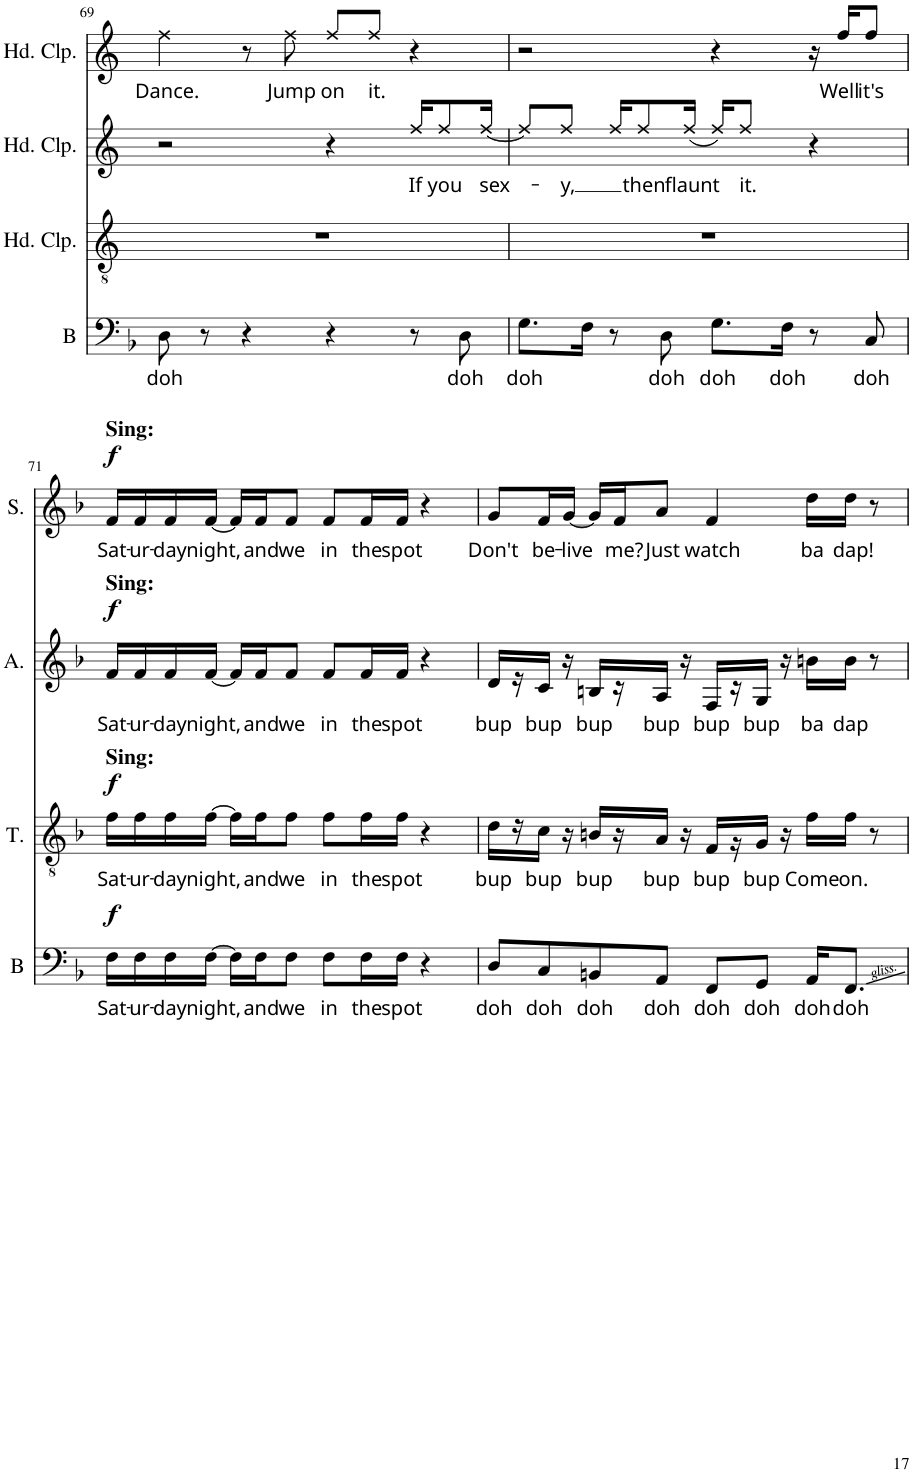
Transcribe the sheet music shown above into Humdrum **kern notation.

**kern	**kern	**dynam	**kern	**text	**dynam	**kern	**text	**dynam	**kern	**text	**dynam	**kern	**text	**dynam
*part5	*part5	*part5	*part4	*part4	*part4	*part3	*part3	*part3	*part2	*part2	*part2	*part1	*part1	*part1
*staff6	*staff5	*staff5/6	*staff4	*staff4	*staff4	*staff3	*staff3	*staff3	*staff2	*staff2	*staff2	*staff1	*staff1	*staff1
*I"Piano	*	*	*I"Bass	*	*	*I"Tenor	*	*	*I"Alto	*	*	*I"Soprano	*	*
*I'Pno	*	*	*I'B	*	*	*I'T	*	*	*I'A	*	*	*I'S	*	*
!!LO:PB:g=z
*clefF4	*clefG2	*	*clefF4	*	*	*clefGv2	*	*	*clefG2	*	*	*clefG2	*	*
*k[b-]	*k[b-]	*	*k[b-]	*	*	*k[b-]	*	*	*k[b-]	*	*	*k[b-]	*	*
*M4/4	*M4/4	*	*M4/4	*	*	*M4/4	*	*	*M4/4	*	*	*M4/4	*	*
=69	=69	=69	=69	=69	=69	=69	=69	=69	=69	=69	=69	=69	=69	=69
!	!	!LO:DY:b=2	!	!LO:LY:b	!	!	!	!	!	!	!	!	!LO:LY:b	!
8D	4ryy	f	8D\	doh	.	1r	.	.	2r	.	.	4b-\	Dance.	.
8r	.	.	8r	.	.	.	.	.	.	.	.	.	.	.
4r	8r	.	4r	.	.	.	.	.	.	.	.	8r	.	.
!	!	!	!	!	!	!	!	!	!	!	!	!	!LO:LY:b	!
.	2ryy	.	.	.	.	.	.	.	.	.	.	8b-\	Jump	.
!	!	!	!	!	!	!	!	!	!	!	!	!	!LO:LY:b	!
4r	.	.	4r	.	.	.	.	.	4r	.	.	8b-/L	on	.
!	!	!	!	!	!	!	!	!	!	!	!	!	!LO:LY:b	!
.	.	.	.	.	.	.	.	.	.	.	.	8b-/J	it.	.
!	!	!	!	!	!	!	!	!	!	!LO:LY:b	!	!	!	!
8r	.	.	8r	.	.	.	.	.	16b-/KL	If	.	4r	.	.
!	!	!	!	!	!	!	!	!	!	!LO:LY:b	!	!	!	!
.	.	.	.	.	.	.	.	.	8b-/	you	.	.	.	.
!	!	!	!	!LO:LY:b	!	!	!	!	!	!	!	!	!	!
8D	8ryy	.	8D\	doh	.	.	.	.	.	.	.	.	.	.
!	!	!	!	!	!	!	!	!	!	!LO:LY:b	!	!	!	!
.	.	.	.	.	.	.	.	.	[16b-/Jk	sex-	.	.	.	.
=70	=70	=70	=70	=70	=70	=70	=70	=70	=70	=70	=70	=70	=70	=70
!	!	!	!	!LO:LY:b	!	!	!	!	!	!	!	!	!	!
8.G\L	2.ryy	.	8.G\L	doh	.	1r	.	.	8b-/L]	.	.	2r	.	.
!	!	!	!	!	!	!	!	!	!	!LO:LY:b	!	!	!	!
.	.	.	.	.	.	.	.	.	8b-/J	-y,	.	.	.	.
16F\Jk	.	.	16F\Jk	.	.	.	.	.	.	.	.	.	.	.
8r	.	.	8r	.	.	.	.	.	16b-/KL	.	.	.	.	.
!	!	!	!	!	!	!	!	!	!	!LO:LY:b	!	!	!	!
.	.	.	.	.	.	.	.	.	8b-/	then	.	.	.	.
!	!	!	!	!LO:LY:b	!	!	!	!	!	!	!	!	!	!
8D	.	.	8D\	doh	.	.	.	.	.	.	.	.	.	.
!	!	!	!	!	!	!	!	!	!	!LO:LY:b	!	!	!	!
.	.	.	.	.	.	.	.	.	(16b-/Jk	flaunt	.	.	.	.
!	!	!	!	!LO:LY:b	!	!	!	!	!	!	!	!	!	!
8.G\L	.	.	8.G\L	doh	.	.	.	.	16b-/KL)	.	.	4r	.	.
!	!	!	!	!	!	!	!	!	!	!LO:LY:b	!	!	!	!
.	.	.	.	.	.	.	.	.	8b-/J	it.	.	.	.	.
!	!	!	!	!LO:LY:b	!	!	!	!	!	!	!	!	!	!
16F\Jk	.	.	16F\Jk	doh	.	.	.	.	16ryy	.	.	.	.	.
8r	16r	.	8r	.	.	.	.	.	4r	.	.	16r	.	.
!	!	!	!	!	!	!	!	!	!	!	!	!	!LO:LY:b	!
.	16f/KL	.	.	.	.	.	.	.	.	.	.	16a/KL	Well	.
!	!	!	!	!LO:LY:b	!	!	!	!	!	!	!	!	!LO:LY:b	!
8C	8g/J	.	8C/	doh	.	.	.	.	.	.	.	8b-/J	it's	.
!!LO:LB:g=z
=71	=71	=71	=71	=71	=71	=71	=71	=71	=71	=71	=71	=71	=71	=71
!	!	!	!	!	!	!	!	!	!	!	!	!LO:TX:a:B:t=Sing&colon;	!	!
!	!	!	!	!	!	!	!	!	!LO:TX:a:B:t=Sing&colon;	!	!	!	!	!
!	!	!	!	!	!	!LO:TX:a:B:t=Sing&colon;	!	!	!	!	!	!	!	!
!	!	!LO:DY:b	!	!LO:LY:b	!LO:DY:a	!	!LO:LY:b	!LO:DY:a	!	!LO:LY:b	!LO:DY:a	!	!LO:LY:b	!LO:DY:a
16F\LL	16f/LL	f	16F\LL	Sat-	f	16f\LL	Sat-	f	16f/LL	Sat-	f	16f/LL	Sat-	f
!	!	!	!	!LO:LY:b	!	!	!LO:LY:b	!	!	!LO:LY:b	!	!	!LO:LY:b	!
16F\J	16f/J	.	16F\	-ur-	.	16f\	-ur-	.	16f/	-ur-	.	16f/	-ur-	.
!	!	!	!	!LO:LY:b	!	!	!LO:LY:b	!	!	!LO:LY:b	!	!	!LO:LY:b	!
16F\L	16f/L	.	16F\	-day	.	16f\	-day	.	16f/	-day	.	16f/	-day	.
!	!	!	!	!LO:LY:b	!	!	!LO:LY:b	!	!	!LO:LY:b	!	!	!LO:LY:b	!
[>16F\JJ	[>16f/JJ	.	[>16F\JJ	night,	.	[>16f\JJ	night,	.	[<16f/JJ	night,	.	[<16f/JJ	night,	.
16F\LL]	16f/LL]	.	16F\LL]	.	.	16f\LL]	.	.	16f/LL]	.	.	16f/LL]	.	.
!	!	!	!	!LO:LY:b	!	!	!LO:LY:b	!	!	!LO:LY:b	!	!	!LO:LY:b	!
16F\J	16f/J	.	16F\J	and	.	16f\J	and	.	16f/J	and	.	16f/J	and	.
!	!	!	!	!LO:LY:b	!	!	!LO:LY:b	!	!	!LO:LY:b	!	!	!LO:LY:b	!
8F\J	8f/J	.	8F\J	we	.	8f\J	we	.	8f/J	we	.	8f/J	we	.
!	!	!	!	!LO:LY:b	!	!	!LO:LY:b	!	!	!LO:LY:b	!	!	!LO:LY:b	!
8F\L	8f/L	.	8F\L	in	.	8f\L	in	.	8f/L	in	.	8f/L	in	.
!	!	!	!	!LO:LY:b	!	!	!LO:LY:b	!	!	!LO:LY:b	!	!	!LO:LY:b	!
16F\L	16f/L	.	16F\L	the	.	16f\L	the	.	16f/L	the	.	16f/L	the	.
!	!	!	!	!LO:LY:b	!	!	!LO:LY:b	!	!	!LO:LY:b	!	!	!LO:LY:b	!
16F\JJ	16f/JJ	.	16F\JJ	spot	.	16f\JJ	spot	.	16f/JJ	spot	.	16f/JJ	spot	.
4r	4r	.	4r	.	.	4r	.	.	4r	.	.	4r	.	.
=72	=72	=72	=72	=72	=72	=72	=72	=72	=72	=72	=72	=72	=72	=72
*	*^	*	*	*	*	*	*	*	*	*	*	*	*	*
!	!	!	!	!	!LO:LY:b	!	!	!LO:LY:b	!	!	!LO:LY:b	!	!	!LO:LY:b	!
8D/L	8g/L	16d	.	8D/L	doh	.	16d\LL	bup	.	16d/LL	bup	.	8g/L	Don't	.
.	.	16r	.	.	.	.	16r	.	.	16r	.	.	.	.	.
!	!	!	!	!	!LO:LY:b	!	!	!LO:LY:b	!	!	!LO:LY:b	!	!	!LO:LY:b	!
8C/J	16f/L	16c	.	8C/	doh	.	16c\JJ	bup	.	16c/JJ	bup	.	16f/L	be-	.
!	!	!	!	!	!	!	!	!	!	!	!	!	!	!LO:LY:b	!
.	[>16g/JJ	16r	.	.	.	.	16r	.	.	16r	.	.	[<16g/JJ	-live	.
!	!	!	!	!	!LO:LY:b	!	!	!LO:LY:b	!	!	!LO:LY:b	!	!	!	!
8BBn/L	16g/LL]	16Bn	.	8BBn/	doh	.	16Bn/LL	bup	.	16Bn/LL	bup	.	16g/LL]	.	.
!	!	!	!	!	!	!	!	!	!	!	!	!	!	!LO:LY:b	!
.	16f/J	16r	.	.	.	.	16r	.	.	16r	.	.	16f/J	me?	.
!	!	!	!	!	!LO:LY:b	!	!	!LO:LY:b	!	!	!LO:LY:b	!	!	!LO:LY:b	!
8AA/J	8a/J	16A	.	8AA/J	doh	.	16A/JJ	bup	.	16A/JJ	bup	.	8a/J	Just	.
.	.	16r	.	.	.	.	16r	.	.	16r	.	.	.	.	.
!	!	!	!	!	!LO:LY:b	!	!	!LO:LY:b	!	!	!LO:LY:b	!	!	!LO:LY:b	!
8FF/L	4f	16F	.	8FF/L	doh	.	16F/LL	bup	.	16F/LL	bup	.	4f/	watch	.
.	.	16r	.	.	.	.	16r	.	.	16r	.	.	.	.	.
!	!	!	!	!	!LO:LY:b	!	!	!LO:LY:b	!	!	!LO:LY:b	!	!	!	!
8GG/J	.	16G	.	8GG/J	doh	.	16G/JJ	bup	.	16G/JJ	bup	.	.	.	.
.	.	16r	.	.	.	.	16r	.	.	16r	.	.	.	.	.
!	!	!	!	!	!LO:LY:b	!	!	!LO:LY:b	!	!	!LO:LY:b	!	!	!LO:LY:b	!
16AA/KL	4ryy	16bn\ 16dd\LL	.	16AA/KL	doh	.	16f\LL	Come	.	16bn\LL	ba	.	16dd\LL	ba	.
!	!	!	!	!	!LO:LY:b	!	!	!LO:LY:b	!	!	!LO:LY:b	!	!	!LO:LY:b	!
8.FF/J	.	16b\ 16dd\JJ	.	8.FF/J	doh	.	16f\JJ	on.	.	16b\JJ	dap	.	16dd\JJ	dap!	.
.	.	8r	.	.	.	.	8r	.	.	8r	.	.	8r	.	.
*	*v	*v	*	*	*	*	*	*	*	*	*	*	*	*	*
=	=	=	=	=	=	=	=	=	=	=	=	=	=	=
*-	*-	*-	*-	*-	*-	*-	*-	*-	*-	*-	*-	*-	*-	*-
